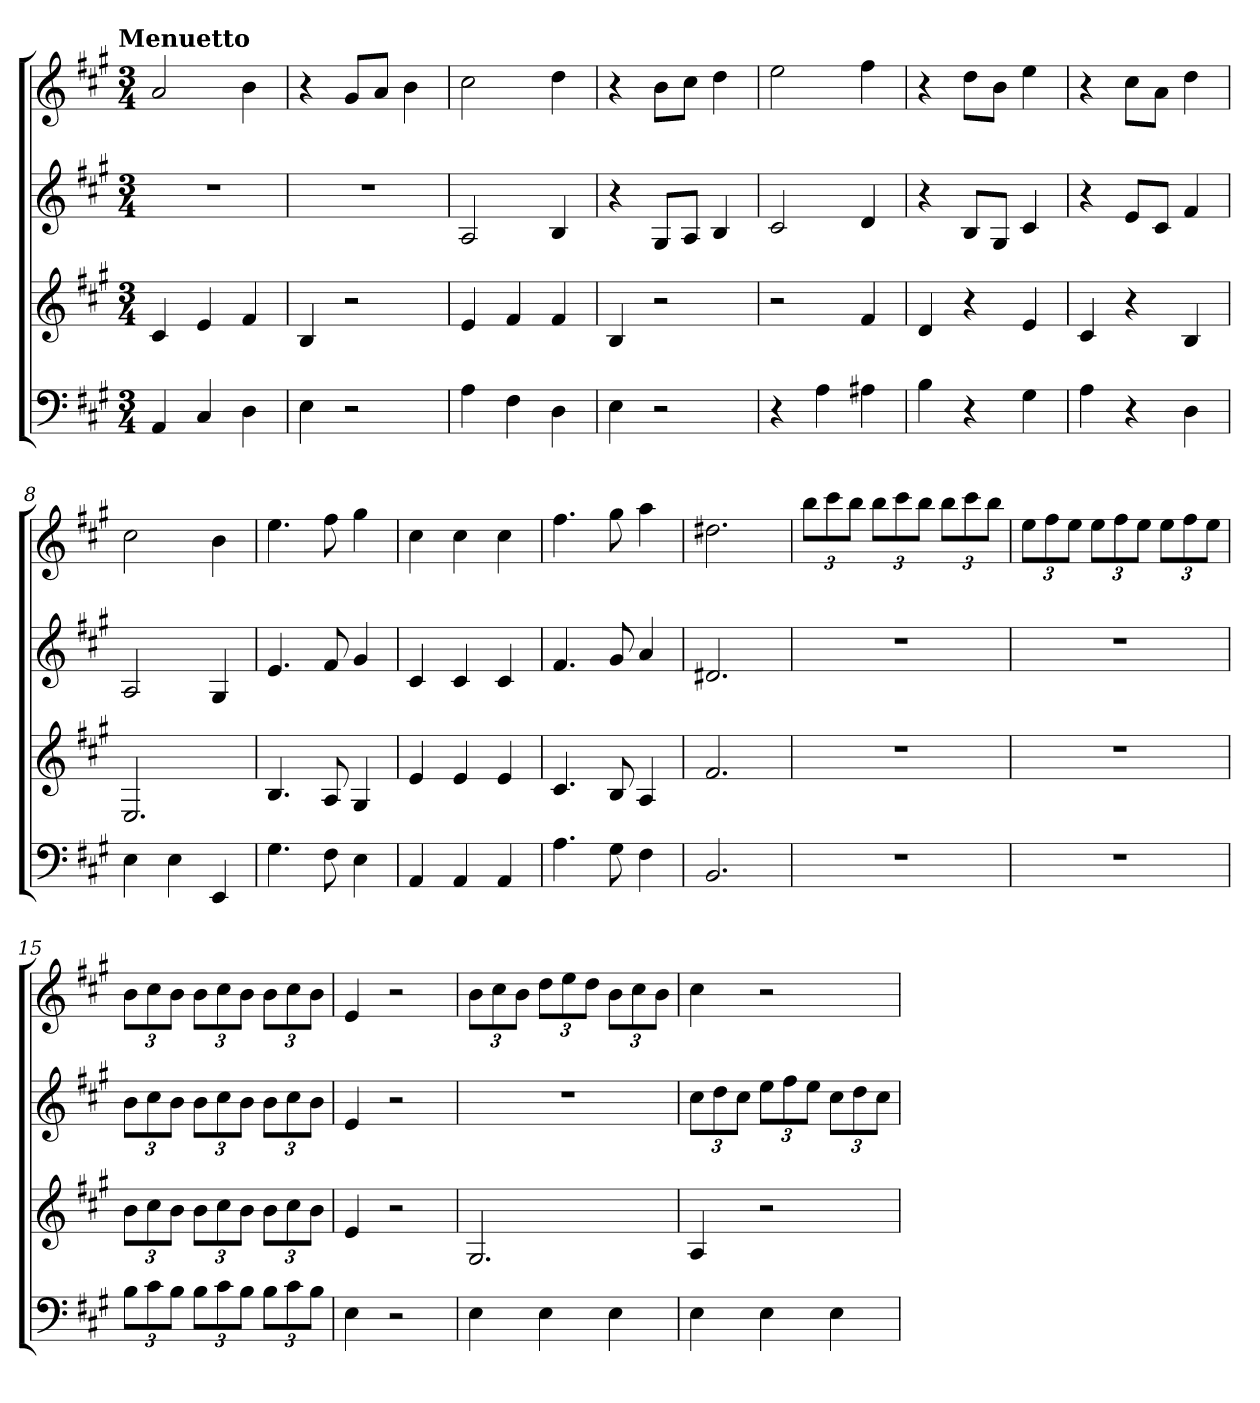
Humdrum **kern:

**kern	**kern	**kern	**kern
*part4	*part3	*part2	*part1
*staff4	*staff3	*staff2	*staff1
*k[f#c#g#]	*k[f#c#g#]	*k[f#c#g#]	*k[f#c#g#]
*A:	*A:	*A:	*A:
!!LO:TX:omd:t=Menuetto
*M3/4	*M3/4	*M3/4	*M3/4
=	=	=	=
4AA	4c#	2.r	2a
4C#	4e	.	.
4D	4f#	.	4b
=2	=2	=2	=2
4E	4B	2.r	4r
2r	2r	.	8g#L
.	.	.	8aJ
.	.	.	4b
=3	=3	=3	=3
4A	4e	2A	2cc#
4F#	4f#	.	.
4D	4f#	4B	4dd
=4	=4	=4	=4
4E	4B	4r	4r
2r	2r	8G#L	8bL
.	.	8AJ	8cc#J
.	.	4B	4dd
=5	=5	=5	=5
4r	2r	2c#	2ee
4A	.	.	.
4A#X	4f#	4d	4ff#
=6	=6	=6	=6
4B	4d	4r	4r
4r	4r	8BL	8ddL
.	.	8G#J	8bJ
4G#	4e	4c#	4ee
=7	=7	=7	=7
4A	4c#	4r	4r
4r	4r	8eL	8cc#L
.	.	8c#J	8aJ
4D	4B	4f#	4dd
=8	=8	=8	=8
4E	2.E	2A	2cc#
4E	.	.	.
4EE	.	4G#	4b
=9	=9	=9	=9
4.G#	4.B	4.e	4.ee
8F#	8A	8f#	8ff#
4E	4G#	4g#	4gg#
=10	=10	=10	=10
4AA	4e	4c#	4cc#
4AA	4e	4c#	4cc#
4AA	4e	4c#	4cc#
=11	=11	=11	=11
4.A	4.c#	4.f#	4.ff#
8G#	8B	8g#	8gg#
4F#	4A	4a	4aa
=12	=12	=12	=12
2.BB	2.f#	2.d#X	2.dd#X
=13	=13	=13	=13
2.r	2.r	2.r	12bbL
.	.	.	12ccc#
.	.	.	12bbJ
.	.	.	12bbL
.	.	.	12ccc#
.	.	.	12bbJ
.	.	.	12bbL
.	.	.	12ccc#
.	.	.	12bbJ
=14	=14	=14	=14
2.r	2.r	2.r	12eeL
.	.	.	12ff#
.	.	.	12eeJ
.	.	.	12eeL
.	.	.	12ff#
.	.	.	12eeJ
.	.	.	12eeL
.	.	.	12ff#
.	.	.	12eeJ
=15	=15	=15	=15
12BL	12bL	12bL	12bL
12c#	12cc#	12cc#	12cc#
12BJ	12bJ	12bJ	12bJ
12BL	12bL	12bL	12bL
12c#	12cc#	12cc#	12cc#
12BJ	12bJ	12bJ	12bJ
12BL	12bL	12bL	12bL
12c#	12cc#	12cc#	12cc#
12BJ	12bJ	12bJ	12bJ
=16	=16	=16	=16
4E	4e	4e	4e
2r	2r	2r	2r
=17	=17	=17	=17
4E	2.G#	2.r	12bL
.	.	.	12cc#
.	.	.	12bJ
4E	.	.	12ddL
.	.	.	12ee
.	.	.	12ddJ
4E	.	.	12bL
.	.	.	12cc#
.	.	.	12bJ
=18	=18	=18	=18
4E	4A	12cc#L	4cc#
.	.	12dd	.
.	.	12cc#J	.
4E	2r	12eeL	2r
.	.	12ff#	.
.	.	12eeJ	.
4E	.	12cc#L	.
.	.	12dd	.
.	.	12cc#J	.
=	=	=	=
*-	*-	*-	*-
